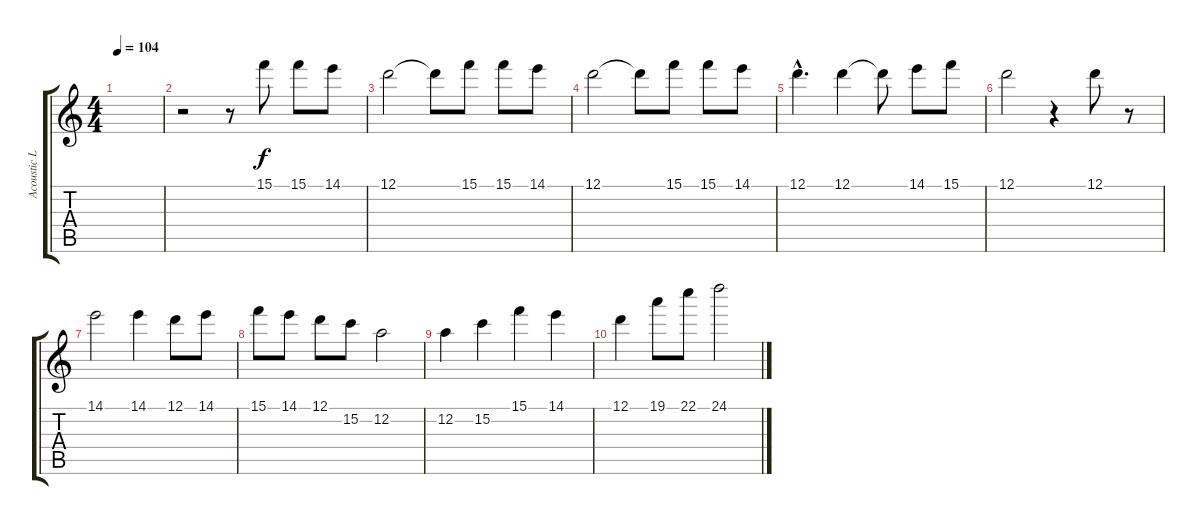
\track ("Acoustic Lead" "Acoustic L") {instrument acousticguitarnylon}
\staff {score tabs}
\tuning (D4 A3 F3 C3 G2 D2) {hide}
\ts (4 4)
\tempo 104
\clef g2
\ks c
|
r.2 r.8 15.1.8 15.1.8 14.1.8 |
12.1.2 12.1{t}.8 15.1.8 15.1.8 14.1.8 |
12.1.2 12.1{t}.8 15.1.8 15.1.8 14.1.8 |
12.1{hac}.4{d} 12.1.4 12.1{t}.8 14.1.8 15.1.8 |
12.1.2 r.4 12.1.8 r.8 |
14.1.2 14.1.4 12.1.8 14.1.8 |
15.1.8 14.1.8 12.1.8 15.2.8 12.2.2 |
12.2.4 15.2.4 15.1.4 14.1.4 |
12.1.4 19.1.8 22.1.8 24.1.2
